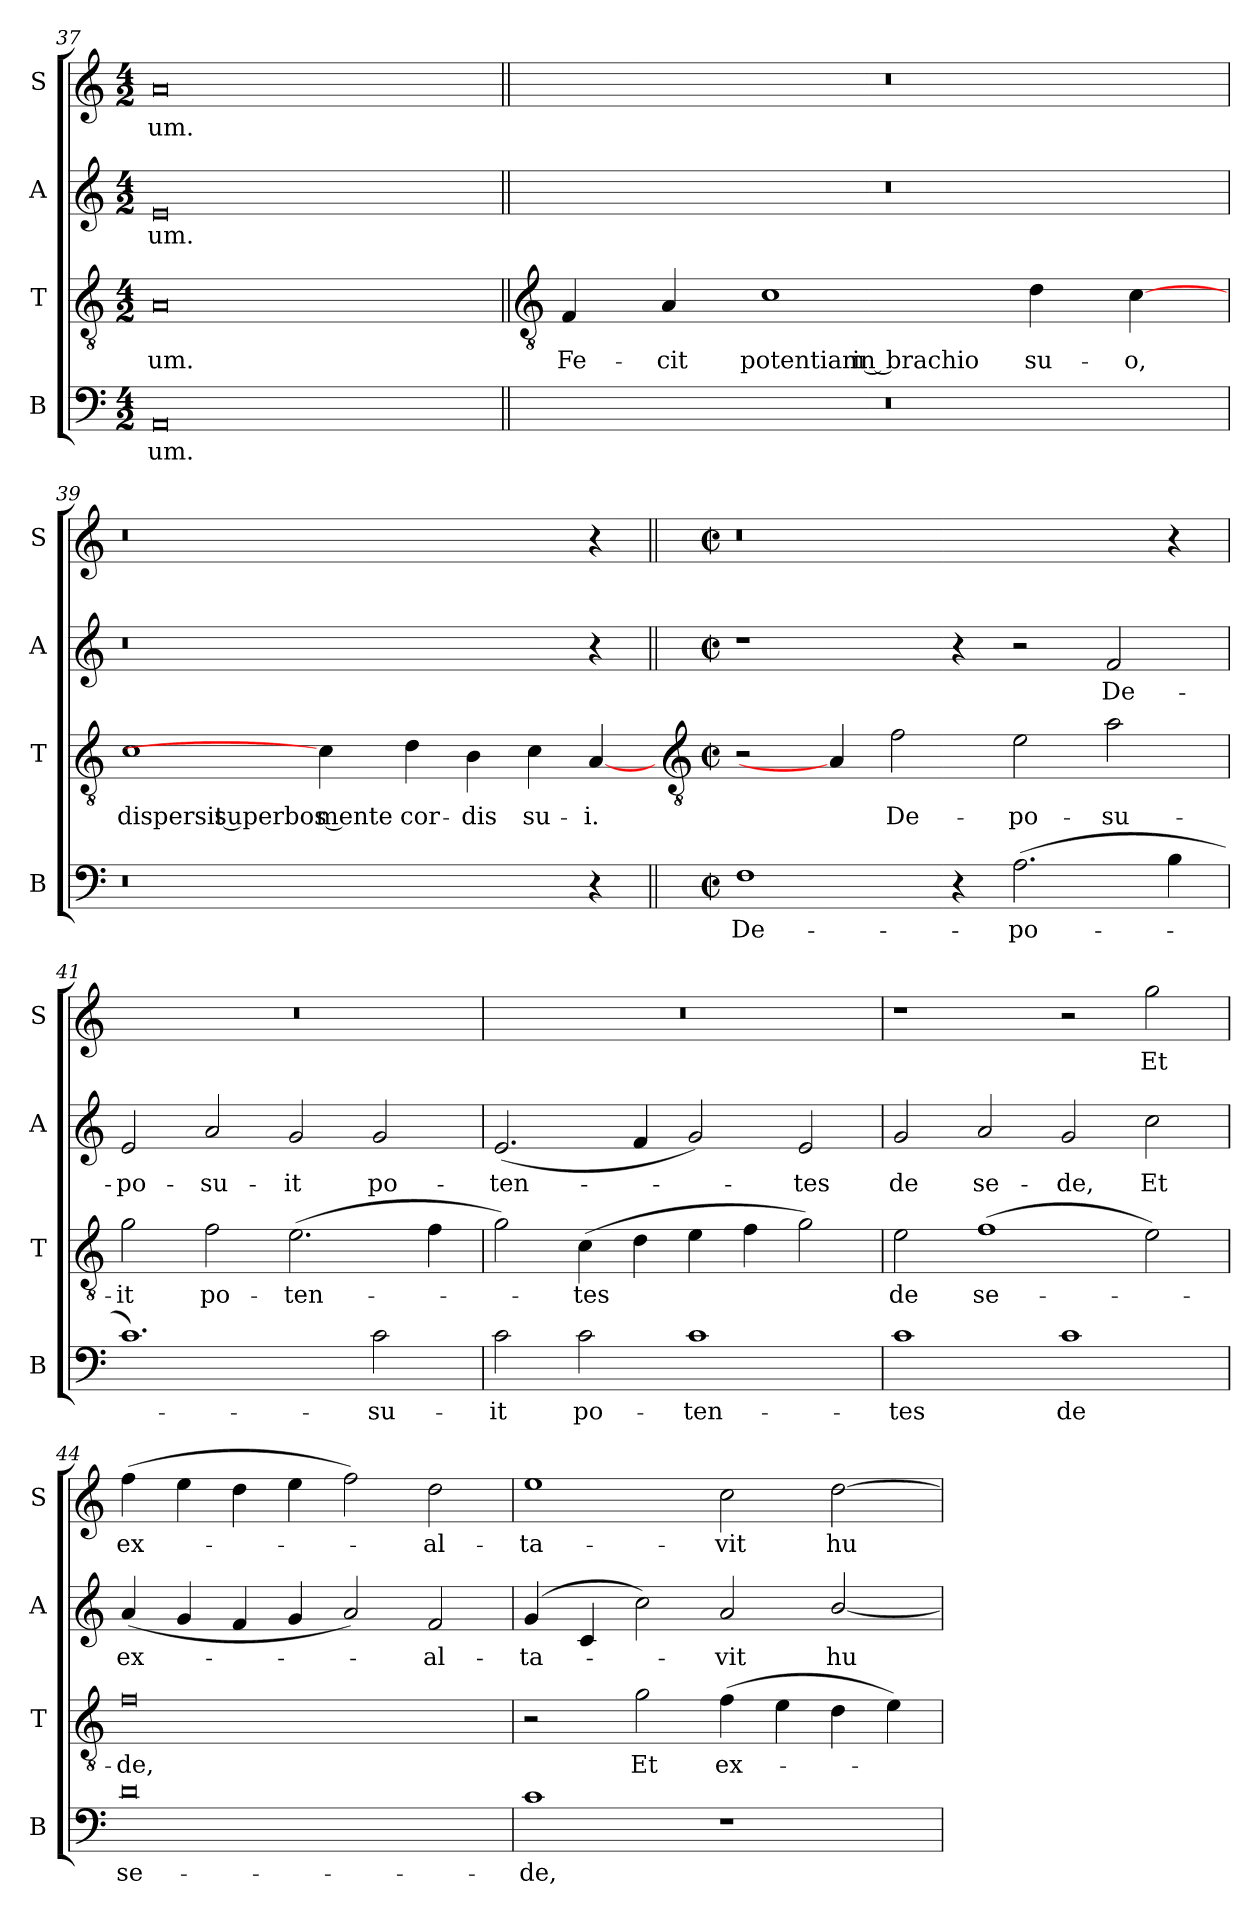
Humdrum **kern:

**kern	**text	**kern	**text	**kern	**text	**kern	**text
*part4	*part4	*part3	*part3	*part2	*part2	*part1	*part1
*staff4	*staff4	*staff3	*staff3	*staff2	*staff2	*staff1	*staff1
*I"B	*	*I"T	*	*I"A	*	*I"S	*
*I'B	*	*I'T	*	*I'A	*	*I'S	*
*clefF4	*	*clefGv2	*	*clefG2	*	*clefG2	*
*k[]	*	*k[]	*	*k[]	*	*k[]	*
*C:	*	*C:	*	*C:	*	*C:	*
*M4/2	*	*M4/2	*	*M4/2	*	*M4/2	*
=37	=37	=37	=37	=37	=37	=37	=37
!	!LO:LY:b	!	!LO:LY:b	!	!LO:LY:b	!	!LO:LY:b
0AA	um.	0A	-um.	0e	-um.	0a	um.
!!LO:LB:g=z
=38||	=38||	=38||	=38||	=38||	=38||	=38||	=38||
*	*	*clefGv2	*	*	*	*	*
!	!	!	!LO:LY:b	!	!	!	!
0r	.	4F	Fe-	0r	.	0r	.
!	!	!	!LO:LY:b	!	!	!	!
.	.	4A	-cit	.	.	.	.
!	!	!	!LO:LY:b	!	!	!	!
.	.	1c	potentiam in brachio	.	.	.	.
!	!	!	!LO:LY:b	!	!	!	!
.	.	4d	su-	.	.	.	.
!	!	!	!LO:LY:b	!	!	!	!
.	.	[4c	-o,	.	.	.	.
=39	=39	=39	=39	=39	=39	=39	=39
!	!	!	!LO:LY:b	!	!	!	!
0r	.	1c	dispersit superbos mente	0r	.	0r	.
.	.	4c]	.	.	.	.	.
!	!	!	!LO:LY:b	!	!	!	!
.	.	4d	cor-	.	.	.	.
!	!	!	!LO:LY:b	!	!	!	!
.	.	4B	-dis	.	.	.	.
!	!	!	!LO:LY:b	!	!	!	!
.	.	4c	su-	.	.	.	.
!	!	!	!LO:LY:b	!	!	!	!
4r	.	[4A	-i.	4r	.	4r	.
!!LO:LB:g=z
=40||	=40||	=40-	=40||	=40||	=40||	=40||	=40||
*	*	*clefGv2	*	*	*	*	*
*k[]	*	*	*	*k[]	*	*k[]	*
*C:	*	*	*	*C:	*	*C:	*
*M4/2	*	*M4/2	*	*M4/2	*	*M4/2	*
*met(c|)	*	*met(c|)	*	*met(c|)	*	*met(c|)	*
!	!LO:LY:b	!	!	!	!	!	!
1F	De-	2r	.	1r	.	0r	.
.	.	4A]	.	.	.	.	.
!	!	!	!LO:LY:b	!	!	!	!
.	.	2f	De-	.	.	.	.
4r	.	.	.	4r	.	.	.
!	!LO:LY:b	!	!LO:LY:b	!	!	!	!
(>2.A	-po-	2e	-po-	2r	.	.	.
!	!	!	!LO:LY:b	!	!LO:LY:b	!	!
.	.	2a	-su-	2f	De-	.	.
4B	.	.	.	.	.	4r	.
=41	=41	=41	=41	=41	=41	=41	=41
!	!	!	!LO:LY:b	!	!LO:LY:b	!	!
1.c)	.	2g	-it	2e	-po-	0r	.
!	!	!	!LO:LY:b	!	!LO:LY:b	!	!
.	.	2f	po-	2a	-su-	.	.
!	!	!	!LO:LY:b	!	!LO:LY:b	!	!
.	.	(>2.e	-ten-	2g	-it	.	.
!	!LO:LY:b	!	!	!	!LO:LY:b	!	!
2c	su-	.	.	2g	po-	.	.
.	.	4f	.	.	.	.	.
=42	=42	=42	=42	=42	=42	=42	=42
!	!LO:LY:b	!	!	!	!LO:LY:b	!	!
2c	-it	2g)	.	(<2.e	-ten-	0r	.
!	!LO:LY:b	!	!LO:LY:b	!	!	!	!
2c	po-	(>4c	tes	.	.	.	.
.	.	4d	.	4f	.	.	.
!	!LO:LY:b	!	!	!	!	!	!
1c	-ten-	4e	.	2g)	.	.	.
.	.	4f	.	.	.	.	.
!	!	!	!	!	!LO:LY:b	!	!
.	.	2g)	.	2e	tes	.	.
=43	=43	=43	=43	=43	=43	=43	=43
!	!LO:LY:b	!	!LO:LY:b	!	!LO:LY:b	!	!
1c	-tes	2e	de	2g	de	1r	.
!	!	!	!LO:LY:b	!	!LO:LY:b	!	!
.	.	(>1f	se-	2a	se-	.	.
!	!LO:LY:b	!	!	!	!LO:LY:b	!	!
1c	de	.	.	2g	-de,	2r	.
!	!	!	!	!	!LO:LY:b	!	!LO:LY:b
.	.	2e)	.	2cc	Et	2gg	Et
=44	=44	=44	=44	=44	=44	=44	=44
!	!LO:LY:b	!	!LO:LY:b	!	!LO:LY:b	!	!LO:LY:b
0d	se-	0f	de,	(<4a	ex-	(>4ff	ex-
.	.	.	.	4g	.	4ee	.
.	.	.	.	4f	.	4dd	.
.	.	.	.	4g	.	4ee	.
.	.	.	.	2a)	.	2ff)	.
!	!	!	!	!	!LO:LY:b	!	!LO:LY:b
.	.	.	.	2f	al-	2dd	al-
=45	=45	=45	=45	=45	=45	=45	=45
!	!LO:LY:b	!	!	!	!LO:LY:b	!	!LO:LY:b
1c	-de,	2r	.	(>4g	-ta-	1ee	-ta-
.	.	.	.	4c	.	.	.
!	!	!	!LO:LY:b	!	!	!	!
.	.	2g	Et	2cc)	.	.	.
!	!	!	!LO:LY:b	!	!LO:LY:b	!	!LO:LY:b
1r	.	(>4f	ex-	2a	vit	2cc	-vit
.	.	4e	.	.	.	.	.
!	!	!	!	!	!LO:LY:b	!	!LO:LY:b
.	.	4d	.	[2b/	hu-	[2dd	hu-
.	.	4e)	.	.	.	.	.
=	=	=	=	=	=	=	=
*-	*-	*-	*-	*-	*-	*-	*-
